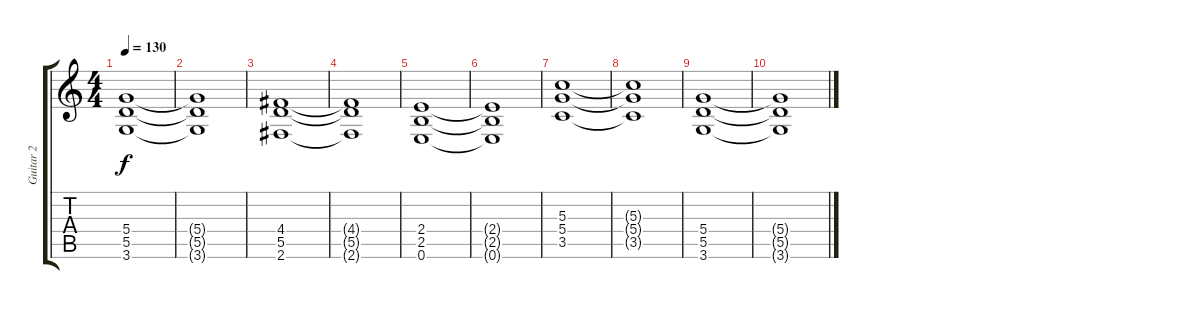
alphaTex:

\track ("Guitar 2" "Guitar 2") {instrument distortionguitar}
\staff {score tabs}
\tuning (E4 B3 G3 D3 A2 E2) {hide}
\ts (4 4)
\tempo 130
\clef g2
\ks c
(5.4 5.5 3.6).1{dy f} |
(5.4{t} 5.5{t} 3.6{t}).1 |
(4.4 5.5 2.6).1 |
(4.4{t} 5.5{t} 2.6{t}).1 |
(2.4 2.5 0.6).1 |
(2.4{t} 2.5{t} 0.6{t}).1 |
(5.3 5.4 3.5).1 |
(5.3{t} 5.4{t} 3.5{t}).1 |
(5.4 5.5 3.6).1 |
(5.4{t} 5.5{t} 3.6{t}).1
